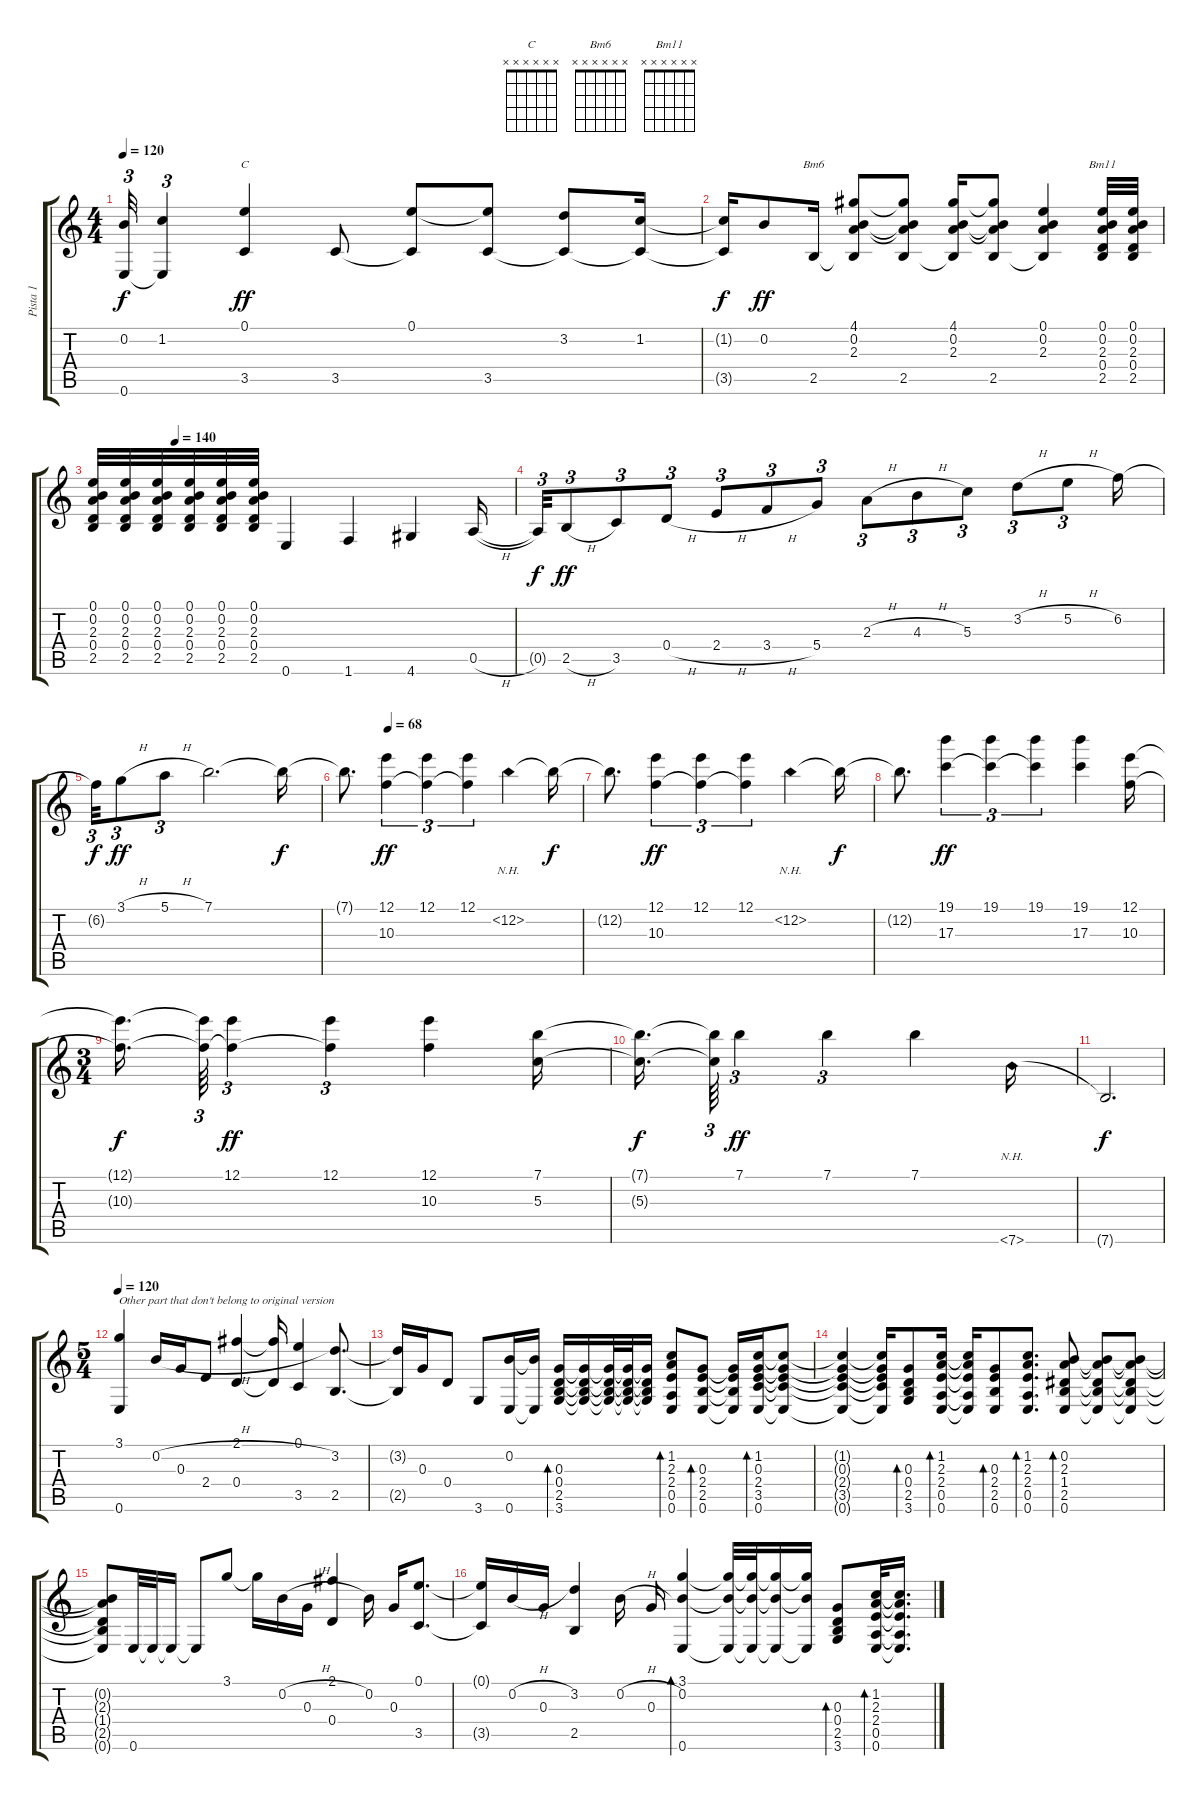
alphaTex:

\track ("Pista 1" "Pista 1") {instrument acousticguitarnylon}
\staff {score tabs}
\tuning (E4 B3 G3 D3 A2 E2) {hide}
\chord ("C" x x x x x x)
\chord ("Bm6" x x x x x x)
\chord ("Bm11" x x x x x x)
\ts (4 4)
\tempo 120
\clef g2
\ks c
(0.2{t} 0.6{t}).32{tu (3 2) dy f} (1.2 0.6{t}).4{tu (3 2)} (0.1 3.5).4{ch "C" dy ff} 3.5.8 (0.1 3.5{t}).8 (0.1{t} 3.5).8 (3.2 3.5{t}).8 (1.2 3.5{t}).16 |
(1.2{t} 3.5{t}).16{dy f} 0.2.8{dy ff} 2.5.16{ch "Bm6"} (4.1 0.2 2.3 2.5{t}).8 (4.1{t} 0.2{t} 2.3{t} 2.5).8 (4.1 0.2 2.3 2.5{t}).16 (4.1{t} 0.2{t} 2.3{t} 2.5).8 (0.1 0.2 2.3 2.5{t}).4 (0.1 0.2 2.3 0.4 2.5).32{ch "Bm11"} (0.1 0.2 2.3 0.4 2.5).32 |
\tempo (140 0.1875)
(0.1 0.2 2.3 0.4 2.5).32 (0.1 0.2 2.3 0.4 2.5).32 (0.1 0.2 2.3 0.4 2.5).32 (0.1 0.2 2.3 0.4 2.5).32 (0.1 0.2 2.3 0.4 2.5).32 (0.1 0.2 2.3 0.4 2.5).32 0.6.4 1.6.4 4.6.4 0.5{h}.16 |
0.5{t}.32{tu (3 2) dy f} 2.5{h}.8{tu (3 2) dy ff} 3.5.8{tu (3 2)} 0.4{h}.8{tu (3 2)} 2.4{h}.8{tu (3 2)} 3.4{h}.8{tu (3 2)} 5.4.8{tu (3 2)} 2.3{h}.8{tu (3 2)} 4.3{h}.8{tu (3 2)} 5.3.8{tu (3 2)} 3.2{h}.8{tu (3 2)} 5.2{h}.8{tu (3 2)} 6.2.16 |
6.2{t}.32{tu (3 2) dy f} 3.1{h}.8{tu (3 2) dy ff} 5.1{h}.8{tu (3 2)} 7.1.2{d} 7.1{t}.16{dy f} |
\tempo (68 0.1875)
7.1{t}.8{d} (12.1 10.3).4{tu (3 2) dy ff} (12.1 10.3{t}).4{tu (3 2)} (12.1 10.3{t}).4{tu (3 2)} 12.2{nh}.4 12.2{t}.16{dy f} |
12.2{t}.8{d} (12.1 10.3).4{tu (3 2) dy ff} (12.1 10.3{t}).4{tu (3 2)} (12.1 10.3{t}).4{tu (3 2)} 12.2{nh}.4 12.2{t}.16{dy f} |
12.2{t}.8{d} (19.1 17.3).4{tu (3 2) dy ff} (19.1 17.3{t}).4{tu (3 2)} (19.1 17.3{t}).4{tu (3 2)} (19.1 17.3).4 (12.1 10.3).16 |
\ts (3 4)
(12.1{t} 10.3{t}).16{d dy f} (12.1{t} 10.3{t}).64{tu (3 2)} (12.1 10.3{t}).4{tu (3 2) dy ff} (12.1 10.3{t}).4{tu (3 2)} (12.1 10.3).4 (7.1 5.3).16 |
(7.1{t} 5.3{t}).16{d dy f} (7.1{t} 5.3{t}).64{tu (3 2)} 7.1.4{tu (3 2) dy ff} 7.1.4{tu (3 2)} 7.1.4 7.6{nh}.16 |
7.6{t}.2{d dy f} |
\ts (5 4)
\tempo 120
(3.1 0.6).4{txt "Other part that don't belong to original version"} 0.2{h}.16 0.3.16 2.4.8 (2.1 0.4).4 (2.1{t} 0.4{t}).16 (0.1 3.5).4 (3.2 2.5).8{d} |
(3.2{t} 2.5{t}).16 0.3.16 0.4.8 3.6.8 (0.2 0.6).16 (0.2{t} 0.6{t}).16 (0.3 0.4 2.5 3.6).16{bd 240} (0.3{t} 0.4{t} 2.5{t} 3.6{t}).16 (0.3{t} 0.4{t} 2.5{t} 3.6{t}).32 (0.3{t} 0.4{t} 2.5{t} 3.6{t}).32 (0.3{t} 0.4{t} 2.5{t} 3.6{t}).16 (1.2 2.3 2.4 0.5 0.6).8{bd 240} (0.3 2.4 2.5 0.6).8{bd 240} (0.3{t} 2.4{t} 2.5{t} 0.6{t}).16 (1.2 0.3 2.4 3.5 0.6).16{bd 240} (1.2{t} 0.3{t} 2.4{t} 3.5{t} 0.6{t}).8 |
(1.2{t} 0.3{t} 2.4{t} 3.5{t} 0.6{t}).4 (1.2{t} 0.3{t} 2.4{t} 3.5{t} 0.6{t}).16 (0.3 0.4 2.5 3.6).8{bd 240} (1.2 2.3 2.4 0.5 0.6).16{bd 240} (1.2{t} 2.3{t} 2.4{t} 0.5{t} 0.6{t}).16 (0.3 2.4 2.5 0.6).8{bd 240} (1.2 2.3 2.4 0.5 0.6).8{d bd 240} (0.2 2.3 1.4 2.5 0.6).8{bd 240} (0.2{t} 2.3{t} 1.4{t} 2.5{t} 0.6{t}).8 (0.2{t} 2.3{t} 1.4{t} 2.5{t} 0.6{t}).8 |
(0.2{t} 2.3{t} 1.4{t} 2.5{t} 0.6{t}).8 0.6.32 0.6{t}.32 0.6{t}.16 0.6{t}.8 3.1.8 3.1{t}.16 0.2{h}.16 0.3.16 (2.1 0.4).4 0.2.16 0.3.16 (0.1 3.5).8{d} |
(0.1{t} 3.5{t}).16 0.2{h}.16 0.3.16 (3.2 2.5).4 0.2{h}.16 0.3.16 (3.1 0.2 0.6).4{bd 480} (3.1{t} 0.2{t} 0.6{t}).32 (3.1{t} 0.2{t} 0.6{t}).32 (3.1{t} 0.2{t} 0.6{t}).16 (3.1{t} 0.2{t} 0.6{t}).16 (0.3 0.4 2.5 3.6).8{bd 120} (1.2 2.3 2.4 0.5 0.6).32{bd 240} (1.2{t} 2.3{t} 2.4{t} 0.5{t} 0.6{t}).16{d}
